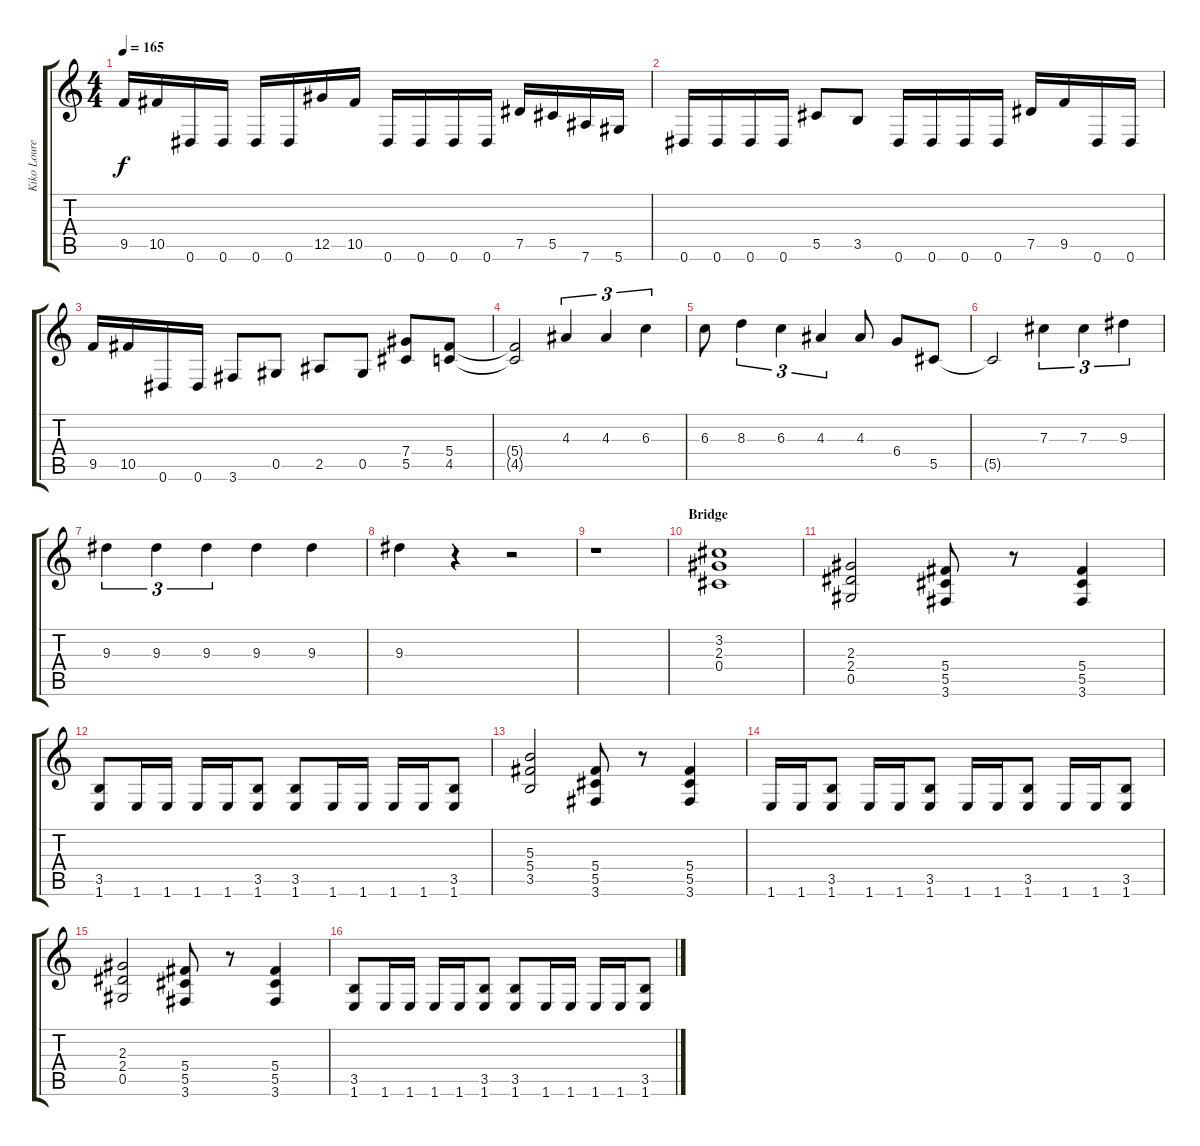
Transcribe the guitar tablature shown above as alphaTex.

\track ("Kiko Loureiro" "Kiko Loure") {instrument distortionguitar}
\staff {score tabs}
\tuning (Eb4 Bb3 Gb3 Db3 Ab2 Eb2) {hide}
\ts (4 4)
\tempo 165
\clef g2
\ks c
9.5.16{dy f} 10.5.16 0.6.16 0.6.16 0.6.16 0.6.16 12.5.16 10.5.16 0.6.16 0.6.16 0.6.16 0.6.16 7.5.16 5.5.16 7.6.16 5.6.16 |
0.6.16 0.6.16 0.6.16 0.6.16 5.5.8 3.5.8 0.6.16 0.6.16 0.6.16 0.6.16 7.5.16 9.5.16 0.6.16 0.6.16 |
9.5.16 10.5.16 0.6.16 0.6.16 3.6.8 0.5.8 2.5.8 0.5.8 (7.4 5.5).8 (5.4 4.5).8 |
(5.4{t} 4.5{t}).2 4.3.4{tu (3 2)} 4.3.4{tu (3 2)} 6.3.4{tu (3 2)} |
6.3.8 8.3.4{tu (3 2)} 6.3.4{tu (3 2)} 4.3.4{tu (3 2)} 4.3.8 6.4.8 5.5.8 |
5.5{t}.2 7.3.4{tu (3 2)} 7.3.4{tu (3 2)} 9.3.4{tu (3 2)} |
9.3.4{tu (3 2)} 9.3.4{tu (3 2)} 9.3.4{tu (3 2)} 9.3.4 9.3.4 |
9.3.4 r.4 r.2 |
r.1 |
\section ("" "Bridge")
(3.2 2.3 0.4).1{volume 12} |
(2.3 2.4 0.5).2 (5.4 5.5 3.6).8 r.8 (5.4 5.5 3.6).4 |
(3.5 1.6).8 1.6.16 1.6.16 1.6.16 1.6.16 (3.5 1.6).8 (3.5 1.6).8 1.6.16 1.6.16 1.6.16 1.6.16 (3.5 1.6).8 |
(5.3 5.4 3.5).2 (5.4 5.5 3.6).8 r.8 (5.4 5.5 3.6).4 |
1.6.16 1.6.16 (3.5 1.6).8 1.6.16 1.6.16 (3.5 1.6).8 1.6.16 1.6.16 (3.5 1.6).8 1.6.16 1.6.16 (3.5 1.6).8 |
(2.3 2.4 0.5).2 (5.4 5.5 3.6).8 r.8 (5.4 5.5 3.6).4 |
(3.5 1.6).8 1.6.16 1.6.16 1.6.16 1.6.16 (3.5 1.6).8 (3.5 1.6).8 1.6.16 1.6.16 1.6.16 1.6.16 (3.5 1.6).8
